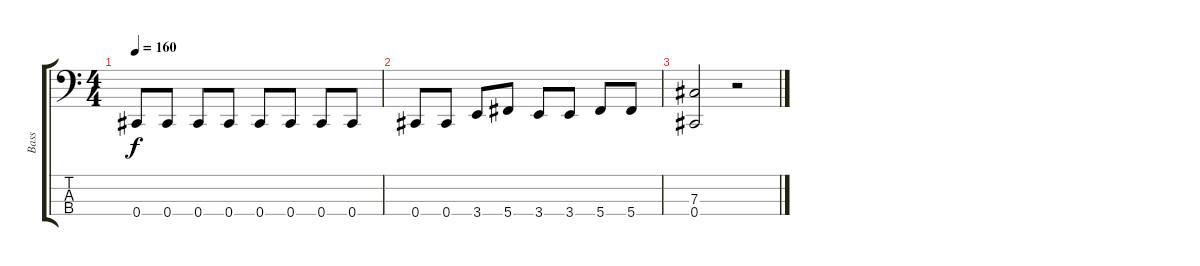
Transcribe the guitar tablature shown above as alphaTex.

\track ("Bass" "Bass") {instrument electricbassfinger}
\staff {score tabs}
\tuning (E2 B1 Gb1 Db1) {hide}
\ts (4 4)
\tempo 160
\clef f4
\ks c
0.4.8{dy f} 0.4.8 0.4.8 0.4.8 0.4.8 0.4.8 0.4.8 0.4.8 |
0.4.8 0.4.8 3.4.8 5.4.8 3.4.8 3.4.8 5.4.8 5.4.8 |
(7.3 0.4).2 r.2
